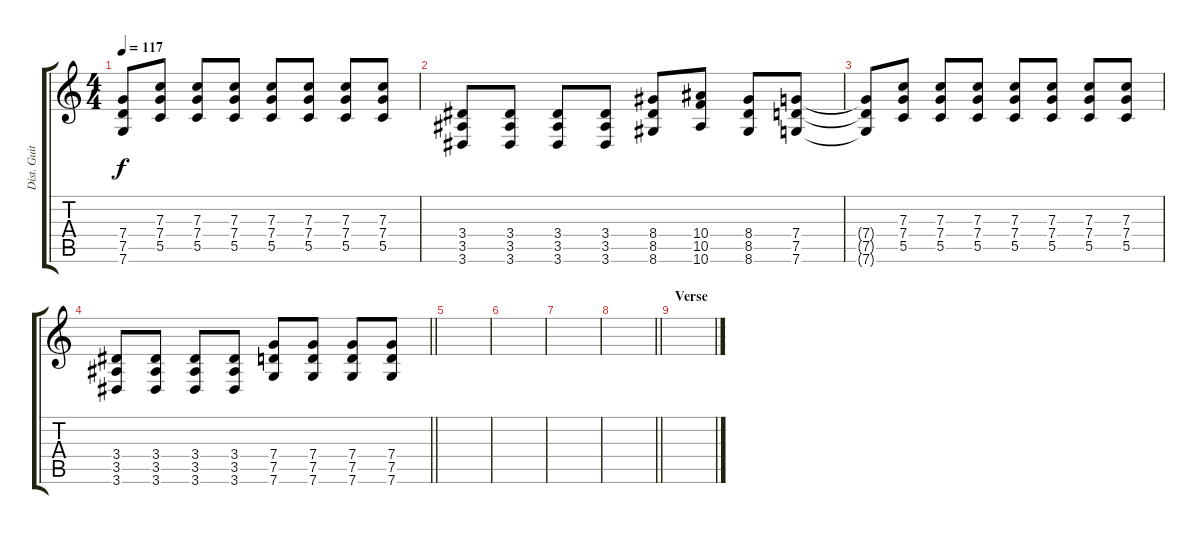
\track ("Dist. Guitar" "Dist. Guit") {instrument distortionguitar}
\staff {score tabs}
\tuning (D4 A3 F3 C3 G2 C2) {hide}
\ts (4 4)
\tempo 117
\clef g2
\ks c
(7.4{t} 7.5{t} 7.6{t}).8{dy f} (7.3 7.4 5.5).8 (7.3 7.4 5.5).8 (7.3 7.4 5.5).8 (7.3 7.4 5.5).8 (7.3 7.4 5.5).8 (7.3 7.4 5.5).8 (7.3 7.4 5.5).8 |
(3.4 3.5 3.6).8 (3.4 3.5 3.6).8 (3.4 3.5 3.6).8 (3.4 3.5 3.6).8 (8.4 8.5 8.6).8 (10.4 10.5 10.6).8 (8.4 8.5 8.6).8 (7.4 7.5 7.6).8 |
(7.4{t} 7.5{t} 7.6{t}).8 (7.3 7.4 5.5).8 (7.3 7.4 5.5).8 (7.3 7.4 5.5).8 (7.3 7.4 5.5).8 (7.3 7.4 5.5).8 (7.3 7.4 5.5).8 (7.3 7.4 5.5).8 |
\barLineRight lightlight
(3.4 3.5 3.6).8 (3.4 3.5 3.6).8 (3.4 3.5 3.6).8 (3.4 3.5 3.6).8 (7.4 7.5 7.6).8 (7.4 7.5 7.6).8 (7.4 7.5 7.6).8 (7.4 7.5 7.6).8 |
|
|
|
\barLineRight lightlight
|
\section ("" "Verse")
